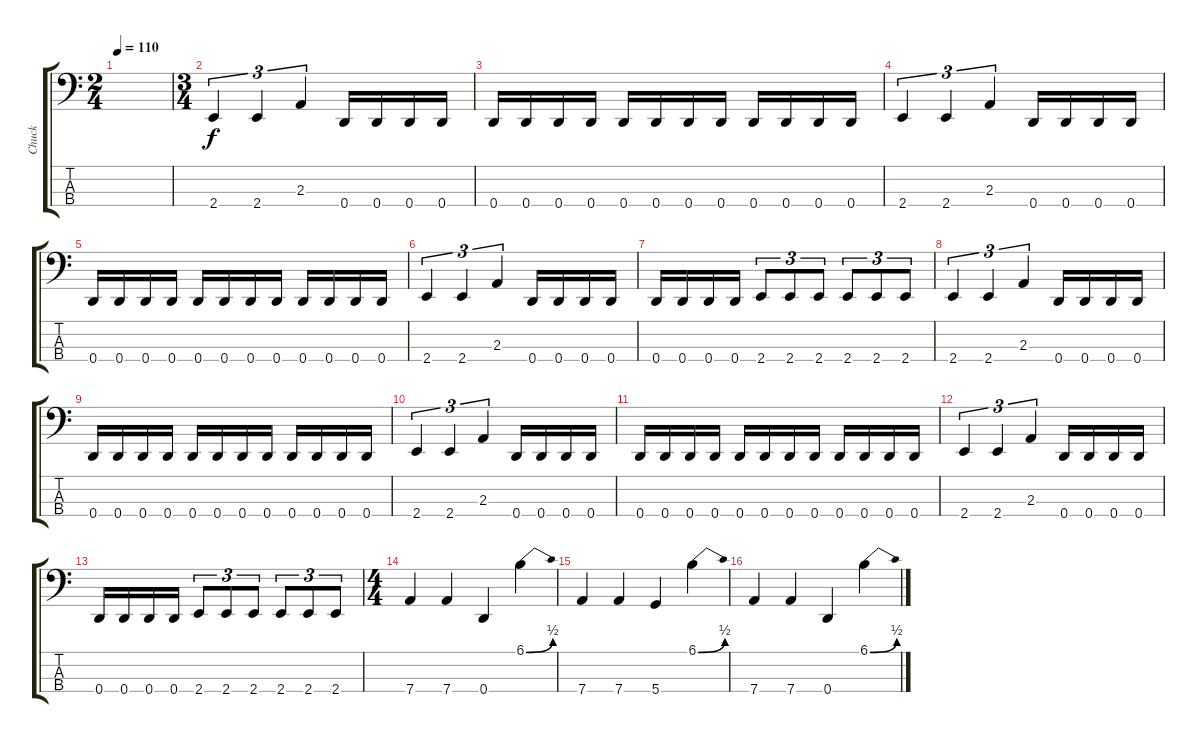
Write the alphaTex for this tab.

\track ("Chuck" "Chuck") {instrument electricbassfinger}
\staff {score tabs}
\tuning (F2 C2 G1 D1) {hide}
\ts (2 4)
\tempo 110
\clef f4
\ks c
|
\ts (3 4)
2.4.4{tu (3 2)} 2.4.4{tu (3 2)} 2.3.4{tu (3 2)} 0.4.16 0.4.16 0.4.16 0.4.16 |
0.4.16 0.4.16 0.4.16 0.4.16 0.4.16 0.4.16 0.4.16 0.4.16 0.4.16 0.4.16 0.4.16 0.4.16 |
2.4.4{tu (3 2)} 2.4.4{tu (3 2)} 2.3.4{tu (3 2)} 0.4.16 0.4.16 0.4.16 0.4.16 |
0.4.16 0.4.16 0.4.16 0.4.16 0.4.16 0.4.16 0.4.16 0.4.16 0.4.16 0.4.16 0.4.16 0.4.16 |
2.4.4{tu (3 2)} 2.4.4{tu (3 2)} 2.3.4{tu (3 2)} 0.4.16 0.4.16 0.4.16 0.4.16 |
0.4.16 0.4.16 0.4.16 0.4.16 2.4.8{tu (3 2)} 2.4.8{tu (3 2)} 2.4.8{tu (3 2)} 2.4.8{tu (3 2)} 2.4.8{tu (3 2)} 2.4.8{tu (3 2)} |
2.4.4{tu (3 2)} 2.4.4{tu (3 2)} 2.3.4{tu (3 2)} 0.4.16 0.4.16 0.4.16 0.4.16 |
0.4.16 0.4.16 0.4.16 0.4.16 0.4.16 0.4.16 0.4.16 0.4.16 0.4.16 0.4.16 0.4.16 0.4.16 |
2.4.4{tu (3 2)} 2.4.4{tu (3 2)} 2.3.4{tu (3 2)} 0.4.16 0.4.16 0.4.16 0.4.16 |
0.4.16 0.4.16 0.4.16 0.4.16 0.4.16 0.4.16 0.4.16 0.4.16 0.4.16 0.4.16 0.4.16 0.4.16 |
2.4.4{tu (3 2)} 2.4.4{tu (3 2)} 2.3.4{tu (3 2)} 0.4.16 0.4.16 0.4.16 0.4.16 |
0.4.16 0.4.16 0.4.16 0.4.16 2.4.8{tu (3 2)} 2.4.8{tu (3 2)} 2.4.8{tu (3 2)} 2.4.8{tu (3 2)} 2.4.8{tu (3 2)} 2.4.8{tu (3 2)} |
\ts (4 4)
7.4.4 7.4.4 0.4.4 6.1{be (bend 0 0 60 2)}.4 |
7.4.4 7.4.4 5.4.4 6.1{be (bend 0 0 60 2)}.4 |
7.4.4 7.4.4 0.4.4 6.1{be (bend 0 0 60 2)}.4
